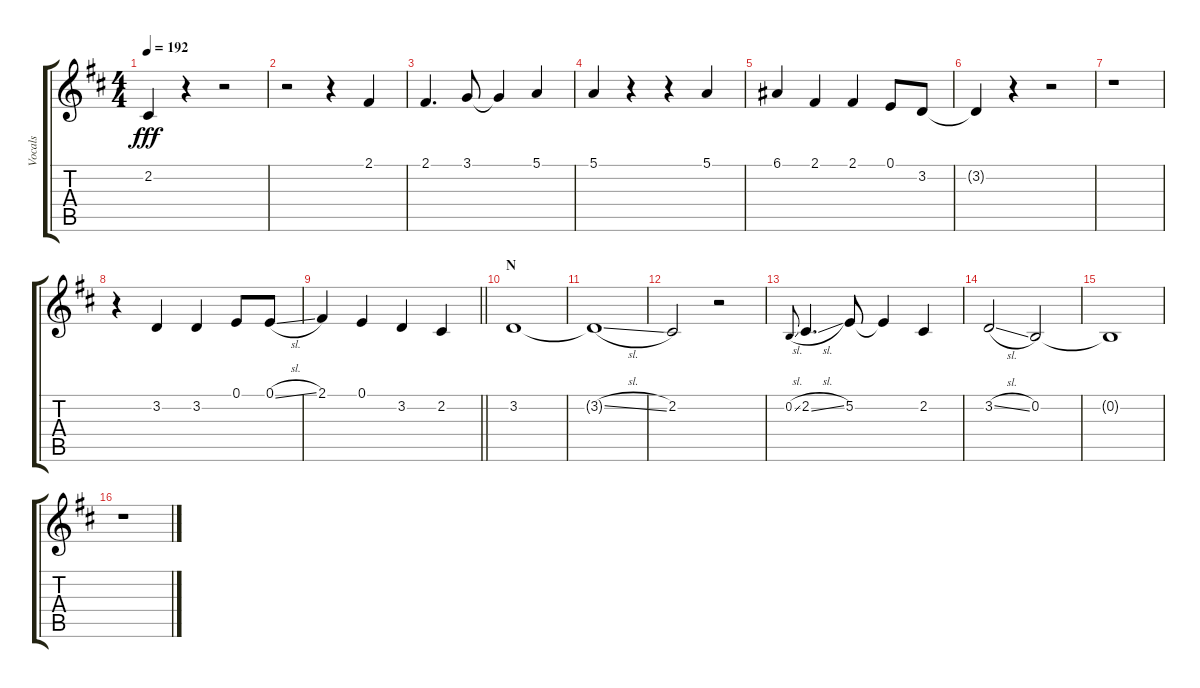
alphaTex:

\track ("Vocals" "Vocals") {instrument voiceoohs}
\staff {score tabs}
\tuning (E4 B3 G3 D3 A2 E2) {hide}
\ts (4 4)
\tempo 192
\clef g2
\ks d
2.2.4{dy fff} r.4 r.2 |
r.2 r.4 2.1.4 |
2.1.4{d} 3.1.8 3.1{t}.4 5.1.4 |
5.1.4 r.4 r.4 5.1.4 |
6.1.4 2.1.4 2.1.4 0.1.8 3.2.8 |
3.2{t}.4 r.4 r.2 |
r.1 |
r.4 3.2.4 3.2.4 0.1.8 0.1{sl}.8 |
\barLineRight lightlight
2.1.4 0.1.4 3.2.4 2.2.4 |
\section ("" "N")
3.2.1 |
3.2{sl t}.1 |
2.2.2 r.2 |
0.2{sl}.8{gr onbeat} 2.2{sl}.4{d} 5.2.8 5.2{t}.4 2.2.4 |
3.2{sl}.2 0.2.2 |
0.2{t}.1 |
r.1
